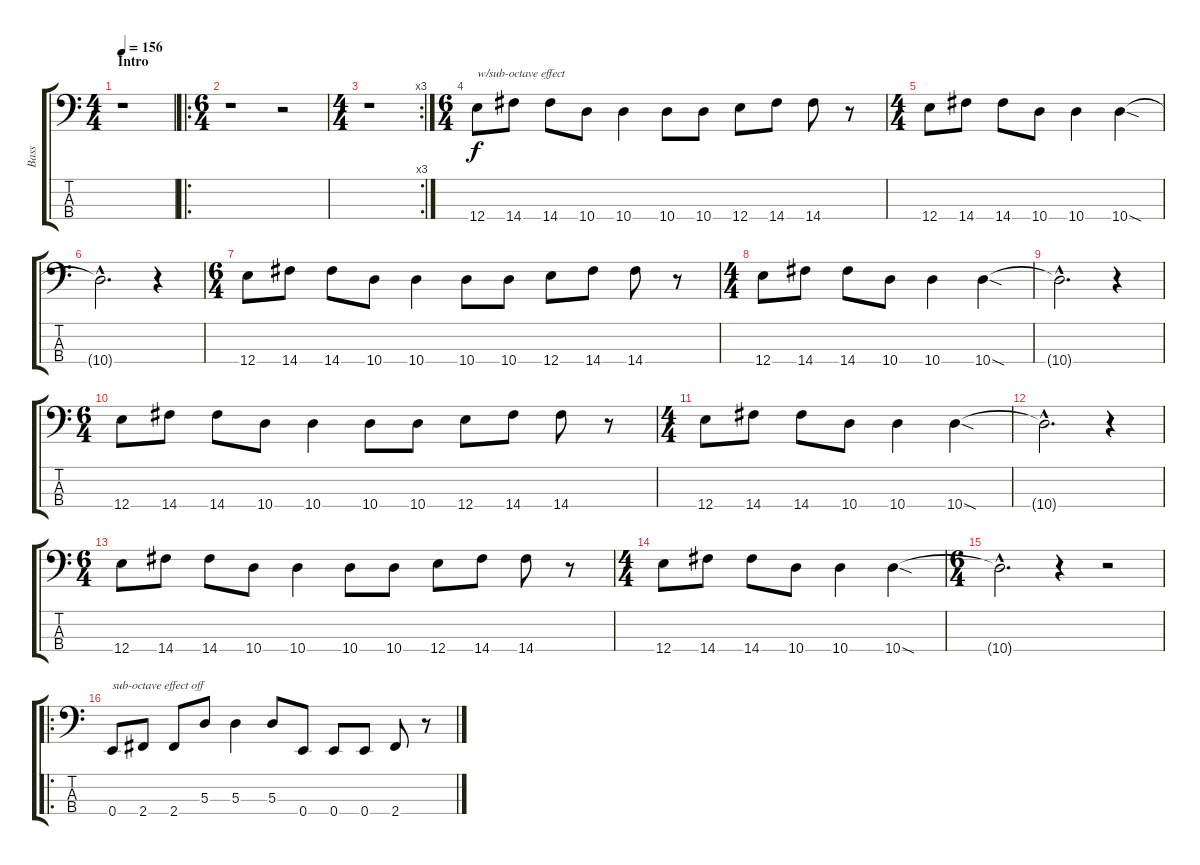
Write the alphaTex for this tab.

\track ("Bass" "Bass") {instrument electricbassfinger}
\staff {score tabs}
\tuning (G2 D2 A1 E1) {hide}
\ts (4 4)
\section ("" "Intro")
\tempo 156
\clef f4
\ks c
r.1{dy f instrument electricbassfinger} |
\ro
\ts (6 4)
r.1 r.2 |
\rc 3
\ts (4 4)
r.1 |
\ts (6 4)
12.4.8{txt "w/sub-octave effect"} 14.4.8 14.4.8 10.4.8 10.4.4 10.4.8 10.4.8 12.4.8 14.4.8 14.4.8 r.8 |
\ts (4 4)
12.4.8 14.4.8 14.4.8 10.4.8 10.4.4 10.4{sod}.4 |
10.4{hac t}.2{d} r.4 |
\ts (6 4)
12.4.8 14.4.8 14.4.8 10.4.8 10.4.4 10.4.8 10.4.8 12.4.8 14.4.8 14.4.8 r.8 |
\ts (4 4)
12.4.8 14.4.8 14.4.8 10.4.8 10.4.4 10.4{sod}.4 |
10.4{hac t}.2{d} r.4 |
\ts (6 4)
12.4.8 14.4.8 14.4.8 10.4.8 10.4.4 10.4.8 10.4.8 12.4.8 14.4.8 14.4.8 r.8 |
\ts (4 4)
12.4.8 14.4.8 14.4.8 10.4.8 10.4.4 10.4{sod}.4 |
10.4{hac t}.2{d} r.4 |
\ts (6 4)
12.4.8 14.4.8 14.4.8 10.4.8 10.4.4 10.4.8 10.4.8 12.4.8 14.4.8 14.4.8 r.8 |
\ts (4 4)
12.4.8 14.4.8 14.4.8 10.4.8 10.4.4 10.4{sod}.4 |
\ts (6 4)
10.4{hac t}.2{d} r.4 r.2 |
\ro
0.4.8{txt "sub-octave effect off"} 2.4.8 2.4.8 5.3.8 5.3.4 5.3.8 0.4.8 0.4.8 0.4.8 2.4.8 r.8
